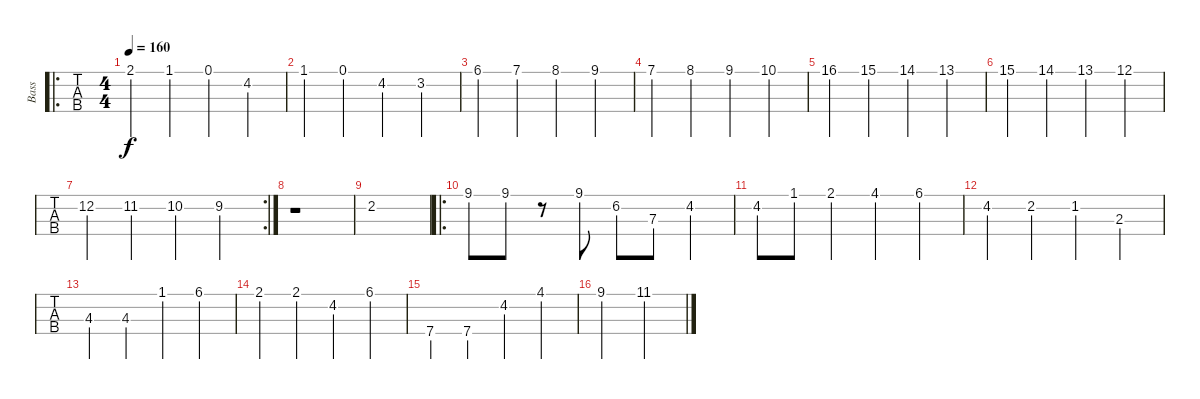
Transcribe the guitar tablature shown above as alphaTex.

\track ("Bass" "Bass") {instrument electricbasspick}
\staff {tabs}
\tuning (Eb2 Bb1 F1 C1) {hide}
\ro
\ts (4 4)
\tempo 160
\clef f4
\ks c
2.1.4{dy f} 1.1.4 0.1.4 4.2.4 |
1.1.4 0.1.4 4.2.4 3.2.4 |
6.1.4 7.1.4 8.1.4 9.1.4 |
7.1.4 8.1.4 9.1.4 10.1.4 |
16.1.4 15.1.4 14.1.4 13.1.4 |
15.1.4 14.1.4 13.1.4 12.1.4 |
\rc 2
12.2.4 11.2.4 10.2.4 9.2.4 |
r.1 |
2.2.1 |
\ro
9.1.8 9.1.8 r.8 9.1.8 6.2.8 7.3.8 4.2.4 |
4.2.8 1.1.8 2.1.4 4.1.4 6.1.4 |
4.2.4 2.2.4 1.2.4 2.3.4 |
4.3.4 4.3.4 1.1.4 6.1.4 |
2.1.4 2.1.4 4.2.4 6.1.4 |
7.4.4 7.4.4 4.2.4 4.1.4 |
9.1.2 11.1.2
